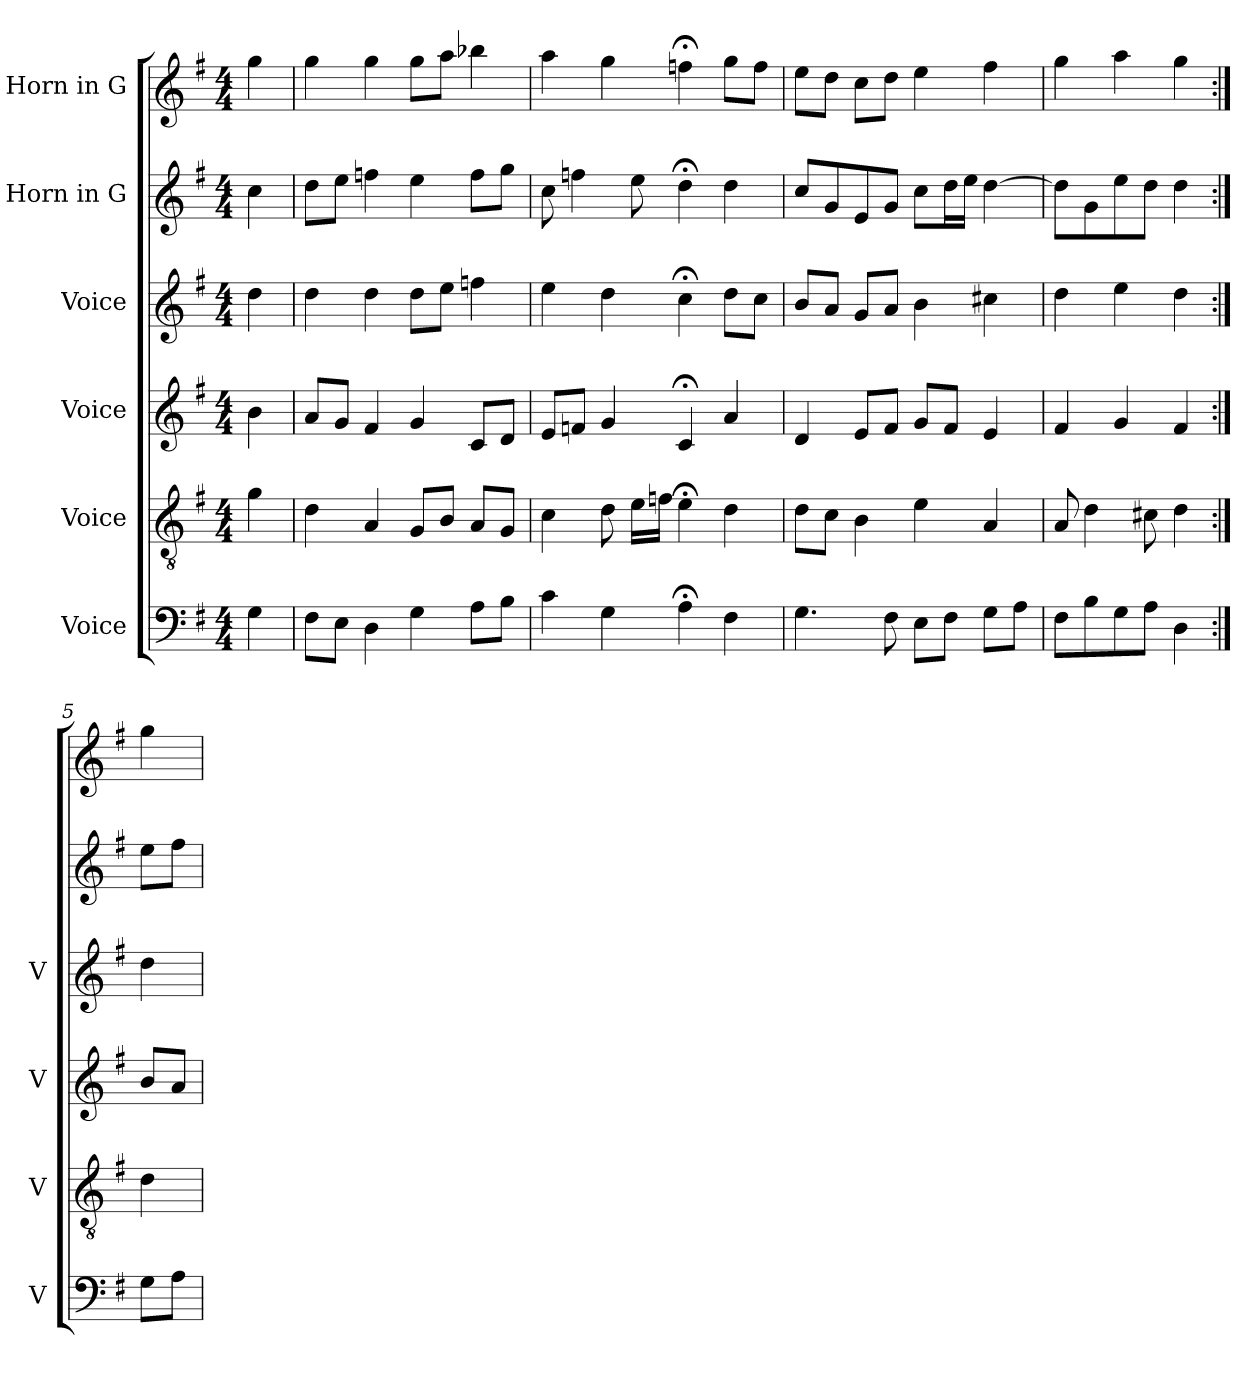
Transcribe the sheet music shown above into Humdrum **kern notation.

**kern	**kern	**kern	**kern	**kern	**kern
*part6	*part5	*part4	*part3	*part2	*part1
*staff6	*staff5	*staff4	*staff3	*staff2	*staff1
*I"Voice	*I"Voice	*I"Voice	*I"Voice	*I"Horn in G	*I"Horn in G
*I'V	*I'V	*I'V	*I'V	*	*
*clefF4	*clefGv2	*clefG2	*clefG2	*clefG2	*clefG2
*	*	*	*	*ITrd3c5	*ITrd3c5
*k[f#]	*k[f#]	*k[f#]	*k[f#]	*k[f#c#]	*k[f#c#]
*M4/4	*M4/4	*M4/4	*M4/4	*M4/4	*M4/4
=	=	=	=	=	=
4G	4g	4b	4dd	4g	4dd
=2	=2	=2	=2	=2	=2
8F#L	4d	8aL	4dd	8aL	4dd
8EJ	.	8gJ	.	8bJ	.
4D	4A	4f#	4dd	4ccn	4dd
4G	8GL	4g	8ddL	4b	8ddL
.	8BJ	.	8eeJ	.	8eeJ
8AL	8AL	8cL	4ffn	8ccL	4ffn
8BJ	8GJ	8dJ	.	8ddJ	.
=3	=3	=3	=3	=3	=3
4c	4c	8eL	4ee	8g	4ee
.	.	8fnJ	.	4ccn	.
4G	8d	4g	4dd	.	4dd
.	16eLL	.	.	8b	.
.	16fnJJ	.	.	.	.
4A;<	4e;<	4c;<	4cc;<	4a;<	4ccn;<
4F#	4d	4a	8ddL	4a	8ddL
.	.	.	8ccJ	.	8ccJ
=4	=4	=4	=4	=4	=4
4.G	8dL	4d	8bL	8gL	8bL
.	8cJ	.	8aJ	8d	8aJ
.	4B	8eL	8gL	8B	8gL
8F#	.	8f#J	8aJ	8dJ	8aJ
8EL	4e	8gL	4b	8gL	4b
8F#J	.	8f#J	.	16aL	.
.	.	.	.	16bJJ	.
8GL	4A	4e	4cc#X	[4a	4cc#
8AJ	.	.	.	.	.
=	=	=	=	=	=
8F#L	8A	4f#	4dd	8aL]	4dd
8B	4d	.	.	8d	.
8G	.	4g	4ee	8b	4ee
8AJ	8c#X	.	.	8aJ	.
4D	4d	4f#	4dd	4a	4dd
=5:|!	=5:|!	=5:|!	=5:|!	=5:|!	=5:|!
8GL	4d	8bL	4dd	8bL	4dd
8AJ	.	8aJ	.	8cc#J	.
=	=	=	=	=	=
*-	*-	*-	*-	*-	*-
